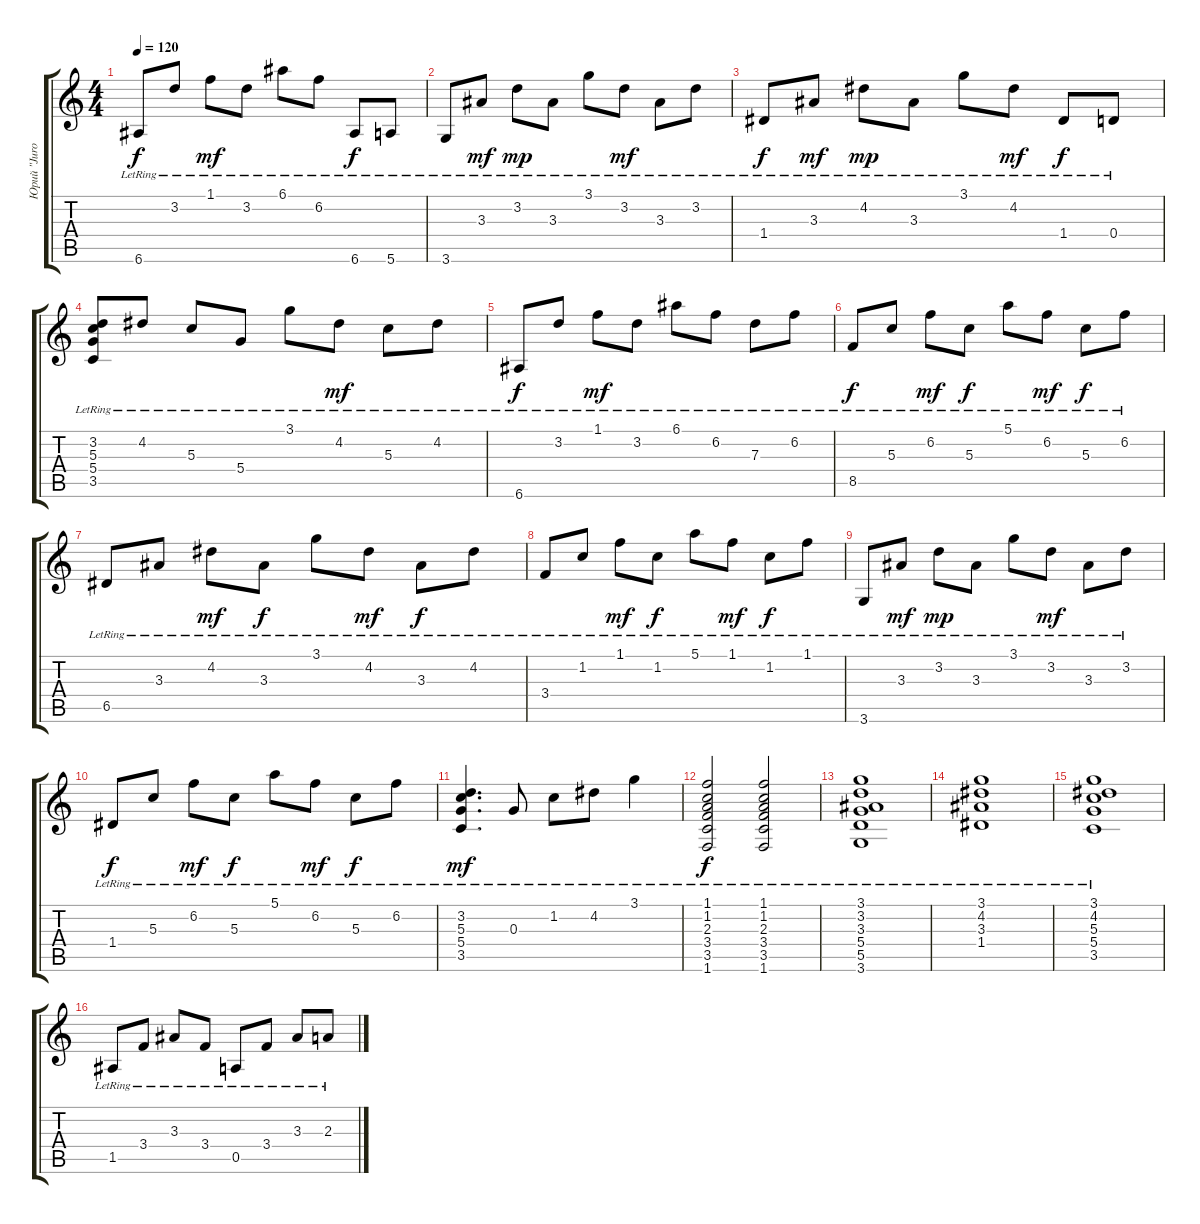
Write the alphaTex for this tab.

\track ("Юрий \"Juron\" Мелисов       (Гитара)" "Юрий \"Juro") {instrument acousticguitarsteel}
\staff {score tabs}
\tuning (E4 B3 G3 D3 A2 E2) {hide}
\ts (4 4)
\tempo 120
\clef g2
\ks c
6.6{lr}.8{dy f} 3.2{lr}.8 1.1{lr}.8{dy mf} 3.2{lr}.8 6.1{lr}.8 6.2{lr}.8 6.6{lr}.8{dy f} 5.6{lr}.8 |
3.6{lr}.8 3.3{lr}.8{dy mf} 3.2{lr}.8{dy mp} 3.3{lr}.8 3.1{lr}.8 3.2{lr}.8{dy mf} 3.3{lr}.8 3.2{lr}.8 |
1.4{lr}.8{dy f} 3.3{lr}.8{dy mf} 4.2{lr}.8{dy mp} 3.3{lr}.8 3.1{lr}.8 4.2{lr}.8{dy mf} 1.4{lr}.8{dy f} 0.4{lr}.8 |
(3.2{lr} 5.3{lr} 5.4{lr} 3.5{lr}).8 4.2{lr}.8 5.3{lr}.8 5.4{lr}.8 3.1{lr}.8 4.2{lr}.8{dy mf} 5.3{lr}.8 4.2{lr}.8 |
6.6{lr}.8{dy f} 3.2{lr}.8 1.1{lr}.8{dy mf} 3.2{lr}.8 6.1{lr}.8 6.2{lr}.8 7.3{lr}.8 6.2{lr}.8 |
8.5{lr}.8{dy f} 5.3{lr}.8 6.2{lr}.8{dy mf} 5.3{lr}.8{dy f} 5.1{lr}.8 6.2{lr}.8{dy mf} 5.3{lr}.8{dy f} 6.2{lr}.8 |
6.5{lr}.8 3.3{lr}.8 4.2{lr}.8{dy mf} 3.3{lr}.8{dy f} 3.1{lr}.8 4.2{lr}.8{dy mf} 3.3{lr}.8{dy f} 4.2{lr}.8 |
3.4{lr}.8 1.2{lr}.8 1.1{lr}.8{dy mf} 1.2{lr}.8{dy f} 5.1{lr}.8 1.1{lr}.8{dy mf} 1.2{lr}.8{dy f} 1.1{lr}.8 |
3.6{lr}.8 3.3{lr}.8{dy mf} 3.2{lr}.8{dy mp} 3.3{lr}.8 3.1{lr}.8 3.2{lr}.8{dy mf} 3.3{lr}.8 3.2{lr}.8 |
1.4{lr}.8{dy f} 5.3{lr}.8 6.2{lr}.8{dy mf} 5.3{lr}.8{dy f} 5.1{lr}.8 6.2{lr}.8{dy mf} 5.3{lr}.8{dy f} 6.2{lr}.8 |
(3.2{lr} 5.3{lr} 5.4{lr} 3.5{lr}).4{d dy mf} 0.3{lr}.8 1.2{lr}.8 4.2{lr}.8 3.1{lr}.4 |
(1.1{lr} 1.2{lr} 2.3{lr} 3.4{lr} 3.5{lr} 1.6{lr}).2{dy f} (1.1{lr} 1.2{lr} 2.3{lr} 3.4{lr} 3.5{lr} 1.6{lr}).2 |
(3.1{lr} 3.2{lr} 3.3{lr} 5.4{lr} 5.5{lr} 3.6{lr}).1 |
(3.1{lr} 4.2{lr} 3.3{lr} 1.4{lr}).1 |
(3.1{lr} 4.2{lr} 5.3{lr} 5.4{lr} 3.5{lr}).1 |
1.5{lr}.8 3.4{lr}.8 3.3{lr}.8 3.4{lr}.8 0.5{lr}.8 3.4{lr}.8 3.3{lr}.8 2.3{lr}.8
